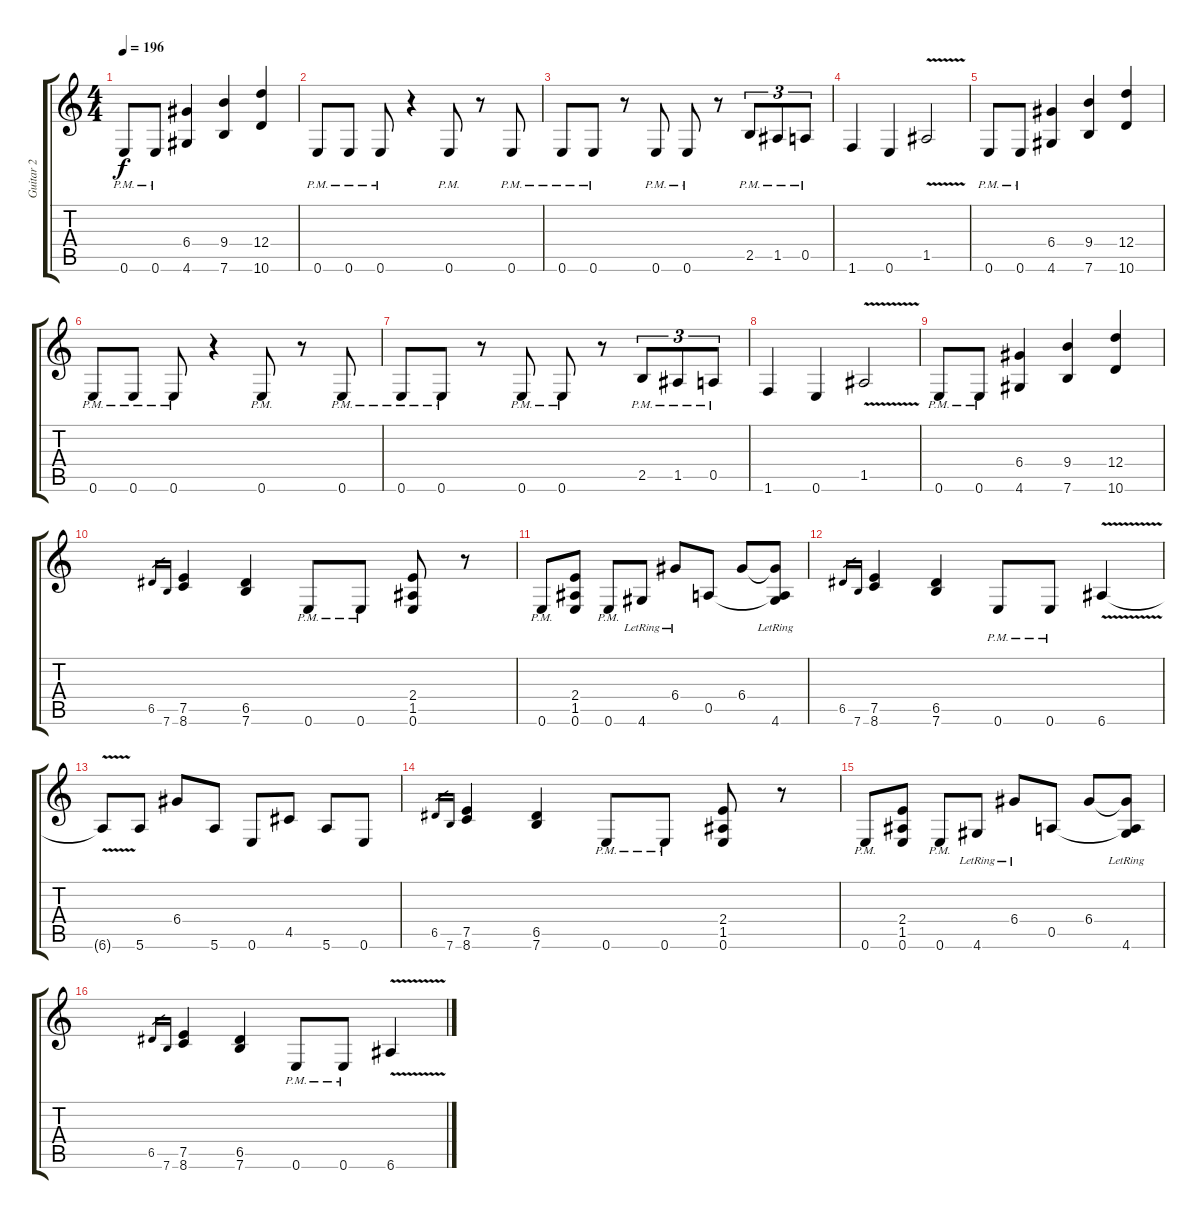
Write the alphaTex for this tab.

\track ("Guitar 2" "Guitar 2") {instrument overdrivenguitar}
\staff {score tabs}
\tuning (E4 B3 G3 D3 A2 E2) {hide}
\ts (4 4)
\tempo 196
\clef g2
\ks c
0.6{pm}.8{dy f} 0.6{pm}.8 (6.4 4.6).4 (9.4 7.6).4 (12.4 10.6).4 |
0.6{pm}.8 0.6{pm}.8 0.6{pm}.8 r.4 0.6{pm}.8 r.8 0.6{pm}.8 |
0.6{pm}.8 0.6{pm}.8 r.8 0.6{pm}.8 0.6{pm}.8 r.8 2.5{pm}.8{tu (3 2)} 1.5{pm}.8{tu (3 2)} 0.5{pm}.8{tu (3 2)} |
1.6.4 0.6.4 1.5{v}.2 |
0.6{pm}.8 0.6{pm}.8 (6.4 4.6).4 (9.4 7.6).4 (12.4 10.6).4 |
0.6{pm}.8 0.6{pm}.8 0.6{pm}.8 r.4 0.6{pm}.8 r.8 0.6{pm}.8 |
0.6{pm}.8 0.6{pm}.8 r.8 0.6{pm}.8 0.6{pm}.8 r.8 2.5{pm}.8{tu (3 2)} 1.5{pm}.8{tu (3 2)} 0.5{pm}.8{tu (3 2)} |
1.6.4 0.6.4 1.5{v}.2 |
0.6{pm}.8 0.6{pm}.8 (6.4 4.6).4 (9.4 7.6).4 (12.4 10.6).4 |
6.5.16{gr} 7.6.16{gr} (7.5 8.6).4 (6.5 7.6).4 0.6{pm}.8 0.6{pm}.8 (2.4 1.5 0.6).8 r.8 |
0.6{pm}.8 (2.4 1.5 0.6).8 0.6{pm}.8 4.6{lr}.8 6.4{lr}.8 0.5.8 6.4.8 (6.4{t} 0.5{t} 4.6{lr}).8 |
6.5.16{gr} 7.6.16{gr} (7.5 8.6).4 (6.5 7.6).4 0.6{pm}.8 0.6{pm}.8 6.6{v}.4 |
6.6{t}.8 5.6.8 6.4.8 5.6.8 0.6.8 4.5.8 5.6.8 0.6.8 |
6.5.16{gr} 7.6.16{gr} (7.5 8.6).4 (6.5 7.6).4 0.6{pm}.8 0.6{pm}.8 (2.4 1.5 0.6).8 r.8 |
0.6{pm}.8 (2.4 1.5 0.6).8 0.6{pm}.8 4.6{lr}.8 6.4{lr}.8 0.5.8 6.4.8 (6.4{t} 0.5{t} 4.6{lr}).8 |
6.5.16{gr} 7.6.16{gr} (7.5 8.6).4 (6.5 7.6).4 0.6{pm}.8 0.6{pm}.8 6.6{v}.4
